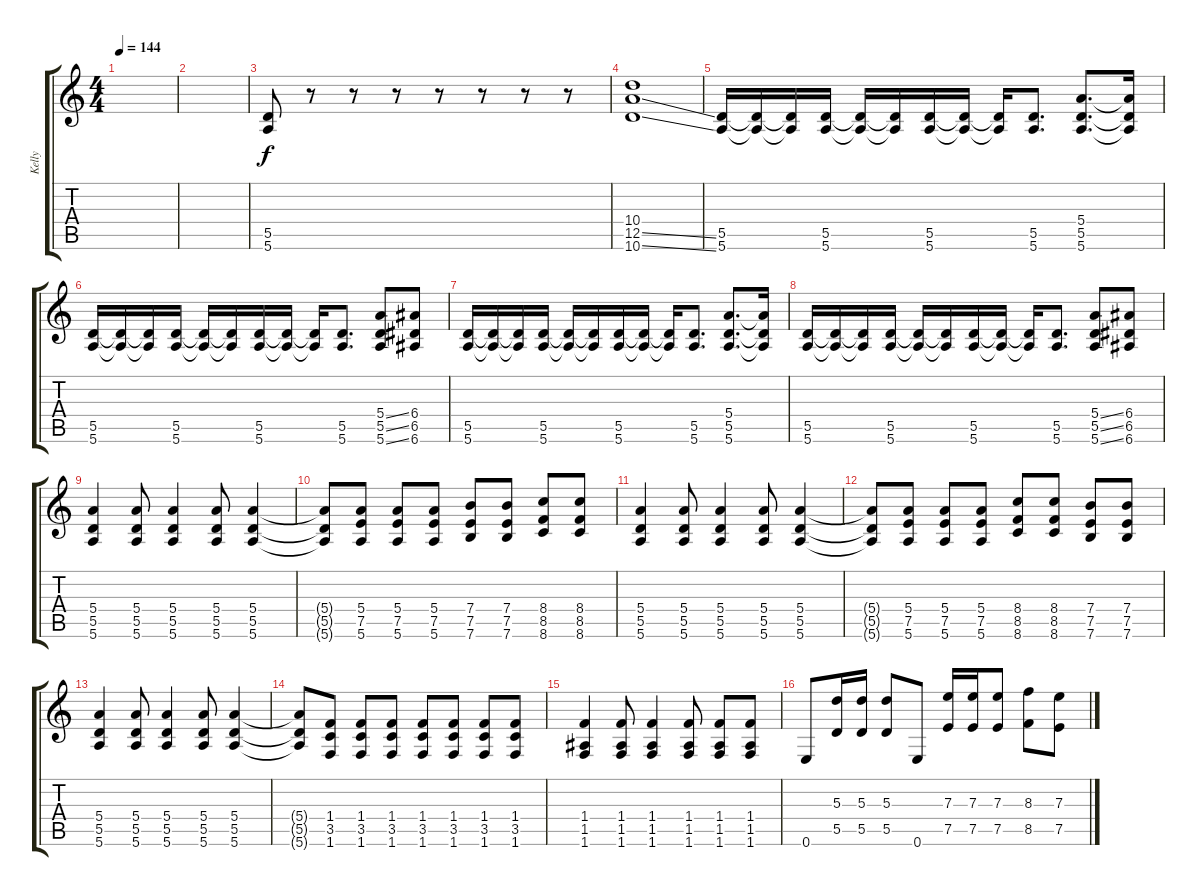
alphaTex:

\track ("Kelly" "Kelly") {instrument overdrivenguitar}
\staff {score tabs}
\tuning (E4 B3 A3 E3 A2 E2) {hide}
\ts (4 4)
\tempo 144
\clef g2
\ks c
|
|
(5.5 5.6).8 r.8 r.8 r.8 r.8 r.8 r.8 r.8{volume 13 balance 8 instrument distortionguitar} |
(10.4 12.5{ss} 10.6{ss}).1 |
(5.5 5.6).16 (5.5{t} 5.6{t}).16 (5.5{t} 5.6{t}).16 (5.5 5.6).16 (5.5{t} 5.6{t}).16 (5.5{t} 5.6{t}).16 (5.5 5.6).16 (5.5{t} 5.6{t}).16 (5.5{t} 5.6{t}).16 (5.5 5.6).8{d} (5.4 5.5 5.6).8{d} (5.4{t} 5.5{t} 5.6{t}).16 |
(5.5 5.6).16 (5.5{t} 5.6{t}).16 (5.5{t} 5.6{t}).16 (5.5 5.6).16 (5.5{t} 5.6{t}).16 (5.5{t} 5.6{t}).16 (5.5 5.6).16 (5.5{t} 5.6{t}).16 (5.5{t} 5.6{t}).16 (5.5 5.6).8{d} (5.4{ss} 5.5{ss} 5.6{ss}).8 (6.4 6.5 6.6).8 |
(5.5 5.6).16 (5.5{t} 5.6{t}).16 (5.5{t} 5.6{t}).16 (5.5 5.6).16 (5.5{t} 5.6{t}).16 (5.5{t} 5.6{t}).16 (5.5 5.6).16 (5.5{t} 5.6{t}).16 (5.5{t} 5.6{t}).16 (5.5 5.6).8{d} (5.4 5.5 5.6).8{d} (5.4{t} 5.5{t} 5.6{t}).16 |
(5.5 5.6).16 (5.5{t} 5.6{t}).16 (5.5{t} 5.6{t}).16 (5.5 5.6).16 (5.5{t} 5.6{t}).16 (5.5{t} 5.6{t}).16 (5.5 5.6).16 (5.5{t} 5.6{t}).16 (5.5{t} 5.6{t}).16 (5.5 5.6).8{d} (5.4{ss} 5.5{ss} 5.6{ss}).8 (6.4 6.5 6.6).8 |
(5.4 5.5 5.6).4 (5.4 5.5 5.6).8 (5.4 5.5 5.6).4 (5.4 5.5 5.6).8 (5.4 5.5 5.6).4 |
(5.4{t} 5.5{t} 5.6{t}).8 (5.4 7.5 5.6).8 (5.4 7.5 5.6).8 (5.4 7.5 5.6).8 (7.4 7.5 7.6).8 (7.4 7.5 7.6).8 (8.4 8.5 8.6).8 (8.4 8.5 8.6).8 |
(5.4 5.5 5.6).4 (5.4 5.5 5.6).8 (5.4 5.5 5.6).4 (5.4 5.5 5.6).8 (5.4 5.5 5.6).4 |
(5.4{t} 5.5{t} 5.6{t}).8 (5.4 7.5 5.6).8 (5.4 7.5 5.6).8 (5.4 7.5 5.6).8 (8.4 8.5 8.6).8 (8.4 8.5 8.6).8 (7.4 7.5 7.6).8 (7.4 7.5 7.6).8 |
(5.4 5.5 5.6).4 (5.4 5.5 5.6).8 (5.4 5.5 5.6).4 (5.4 5.5 5.6).8 (5.4 5.5 5.6).4 |
(5.4{t} 5.5{t} 5.6{t}).8 (1.4 3.5 1.6).8 (1.4 3.5 1.6).8 (1.4 3.5 1.6).8 (1.4 3.5 1.6).8 (1.4 3.5 1.6).8 (1.4 3.5 1.6).8 (1.4 3.5 1.6).8 |
(1.4 1.5 1.6).4 (1.4 1.5 1.6).8 (1.4 1.5 1.6).4 (1.4 1.5 1.6).8 (1.4 1.5 1.6).8 (1.4 1.5 1.6).8 |
0.6.8 (5.3 5.5).16 (5.3 5.5).16 (5.3 5.5).8 0.6.8 (7.3 7.5).16 (7.3 7.5).16 (7.3 7.5).8 (8.3 8.5).8 (7.3 7.5).8
